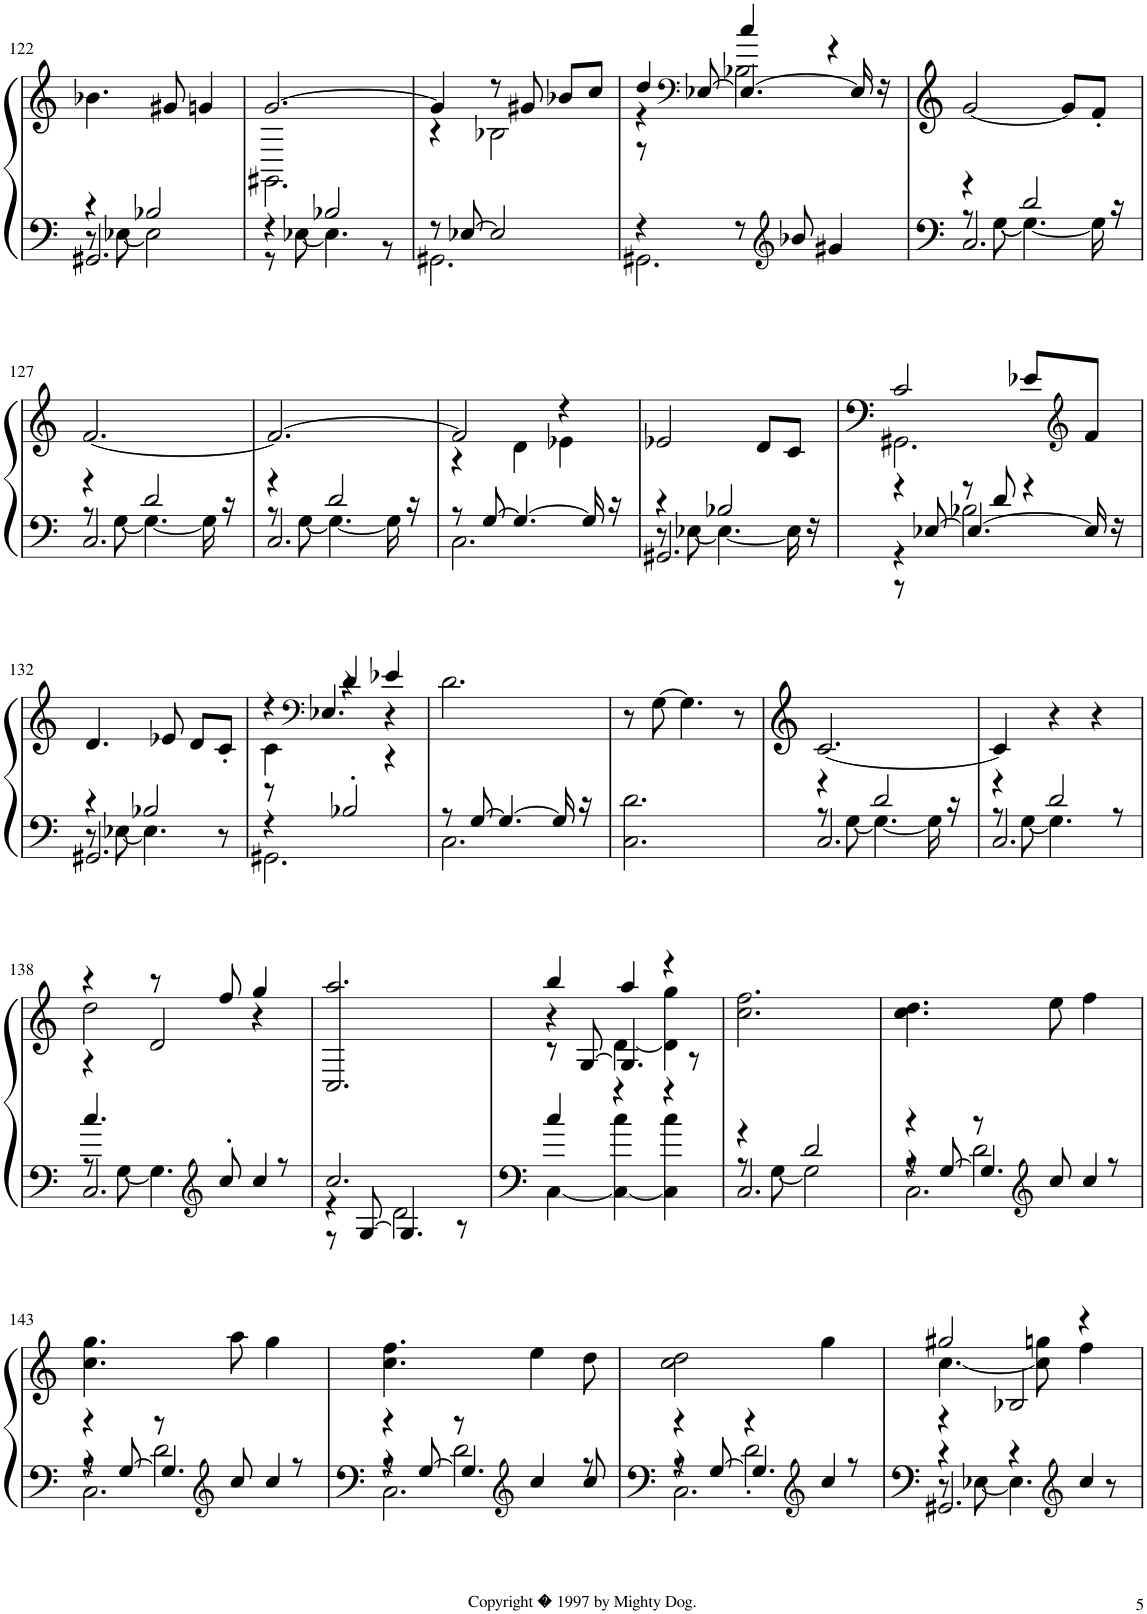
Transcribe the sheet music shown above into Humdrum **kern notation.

**kern	**kern
*part1	*part1
*staff2	*staff1
*I"Effect Synthesizer, untitled	*
*I'Synth.	*
!!LO:PB:g=z
*clefG2	*clefG2
*k[]	*k[]
*M3/4	*M3/4
=122	=122
*^	*
*	*^	*
4r	8r	2.GG#X/	4.b-X\
.	[8E-X\	.	.
2B-X/	2E-\]	.	.
.	.	.	8g#X/
.	.	.	4gn/
*	*v	*v	*
=123	=123	=123
*	*	*^
4r	8r	[2.g/	2.GG#X\
.	[8E-X\	.	.
2B-X/	4.E-\]	.	.
.	8r	.	.
=124	=124	=124	=124
8r	2.GG#X\	4g/]	4r
[8E-X/	.	.	.
2E-/]	.	8r	2B-X\
.	.	8g#X/	.
.	.	8b-X/L	.
.	.	8cc/J	.
=125	=125	=125	=125
*	*	*	*^
4r	2.GG#X\	4dd/	4r	8r
*	*	*clefF4	*	*
.	.	.	.	[8E-X/
8r	.	4cc/	2B-X\	4.E-/_
*clefG2	*	*	*	*
8b-X/	.	.	.	.
4g#X/	.	4r	.	.
.	.	.	.	16E-/]
.	.	.	.	16r
*	*	*v	*v	*v
=126	=126	=126
*	*^	*
4r	8r	2.C/	[2g/
.	[8G\	.	.
2d/	4.G\_	.	.
.	.	.	8g/L]
.	16G\]	.	8f'/J
.	16r	.	.
!!LO:LB:g=z
=127	=127	=127	=127
4r	8r	2.C/	[2.f/
.	[8G\	.	.
2d/	4.G\_	.	.
.	16G\]	.	.
.	16r	.	.
=128	=128	=128	=128
4r	8r	2.C/	2.f/_
.	[8G\	.	.
2d/	4.G\_	.	.
.	16G\]	.	.
.	16r	.	.
*	*v	*v	*
=129	=129	=129
*	*	*^
8r	2.C\	2f/]	4r
[8G/	.	.	.
4.G/_	.	.	4d\
.	.	4r	4e-X\
16G/]	.	.	.
16r	.	.	.
*	*	*v	*v
=130	=130	=130
*	*^	*
4r	8r	2.GG#X/	2e-X/
.	[8E-X\	.	.
2B-X/	4.E-\_	.	.
.	.	.	8d/L
.	16E-\]	.	8c/J
.	16r	.	.
=131	=131	=131	=131
*	*	*	*^
4r	4r	8r	2c/	2.GG#X\
.	.	[8E-X/	.	.
8r	2B-X\	4.E-/_	.	.
8d/	.	.	.	.
4r	.	.	8e-X/L	.
*	*	*	*clefG2	*
.	.	16E-/]	8f/J	.
.	.	16r	.	.
*	*	*	*v	*v
!!LO:LB:g=z
=132	=132	=132	=132
4r	8r	2.GG#X/	4.d/
.	[8E-X\	.	.
2B-X/	4.E-\]	.	.
.	.	.	8e-X/
.	.	.	8d/L
.	8r	.	8c'/J
*	*v	*v	*
=133	=133	=133
*	*	*^
*	*	*	*^
4r	2.GG#X\	4r	4c\	8r
*	*	*clefF4	*	*
.	.	.	.	4.E-X/
2B-X'/	.	4d/	4r	.
.	.	4e-X/	4r	4r
*	*	*v	*v	*v
=134	=134	=134
8r	2.C\	2.d\
[8G/	.	.
4.G/_	.	.
16G/]	.	.
16r	.	.
*v	*v	*
=135	=135
2.C\ 2.d\	8r
.	[8G\
.	4.G\]
.	8r
=136	=136
*^	*
*	*^	*
4r	8r	2.C/	[2.c/
.	[8G\	.	.
2d/	4.G\_	.	.
.	16G\]	.	.
.	16r	.	.
=137	=137	=137	=137
4r	8r	2.C/	4c/]
.	[8G\	.	.
2d/	4.G\]	.	4r
.	.	.	4r
.	8r	.	.
!!LO:LB:g=z
=138	=138	=138	=138
*	*	*	*^
*	*	*	*	*^
4.cc/	8r	2.C/	4r	2dd\	4r
.	[8G\	.	.	.	.
.	4.G\]	.	8r	.	2d/
*clefG2	*	*	*	*	*
8cc'/	.	.	8ff/	.	.
4cc/	.	.	4gg/	4r	.
.	8r	.	.	.	.
*	*	*	*v	*v	*v
=139	=139	=139	=139
2.cc/	4r	8r	2.C/ 2.aa/
.	.	[8G/	.
.	2d\	4.G/]	.
.	.	8r	.
*	*v	*v	*
=140	=140	=140
*	*	*^
*	*	*	*^
4cc/	[4C\	4bb/	4r	8r
.	.	.	.	[8G/
4r	4C\_ 4cc\	4aa/	[4d\	4.G/]
4r	4C\] 4cc\	4r	4d\] 4gg\	.
.	.	.	.	8r
*	*	*v	*v	*v
=141	=141	=141
*	*^	*
4r	8r	2.C/	2.cc\ 2.ff\
.	[8G\	.	.
2d/	2G\]	.	.
=142	=142	=142	=142
*	*	*^	*
4r	4r	8r	2.C\	4.cc\ 4.dd\
.	.	[8G/	.	.
8r	2d\	4.G/]	.	.
*clefG2	*	*	*	*
8cc/	.	.	.	8ee\
4cc/	.	.	.	4ff\
.	.	8r	.	.
!!LO:LB:g=z
=143	=143	=143	=143	=143
4r	4r	8r	2.C\	4.cc\ 4.gg\
.	.	[8G/	.	.
8r	2d\	4.G/]	.	.
*clefG2	*	*	*	*
8cc/	.	.	.	8aa\
4cc/	.	.	.	4gg\
.	.	8r	.	.
=144	=144	=144	=144	=144
4r	4r	8r	2.C\	4.cc\ 4.ff\
.	.	[8G/	.	.
8r	2d\	4.G/]	.	.
*clefG2	*	*	*	*
4cc/	.	.	.	4ee\
8cc/	.	8r	.	8dd\
=145	=145	=145	=145	=145
4r	4r	8r	2.C\	2cc\ 2dd\
.	.	[8G/	.	.
4r	2d'\	4.G/]	.	.
*clefG2	*	*	*	*
4cc/	.	.	.	4gg\
.	.	8r	.	.
*	*	*v	*v	*
=146	=146	=146	=146
*	*	*	*^
*	*	*	*	*^
4r	8r	2.GG#X/	2gg#X/	[4.cc\	4r
.	[8E-X\	.	.	.	.
4r	4.E-\]	.	.	.	2B-X/
.	.	.	.	8cc\] 8ggn\	.
*clefG2	*	*	*	*	*
4cc/	.	.	4r	4ff\	.
.	8r	.	.	.	.
*v	*v	*v	*	*	*
*	*v	*v	*v
=	=
*-	*-
